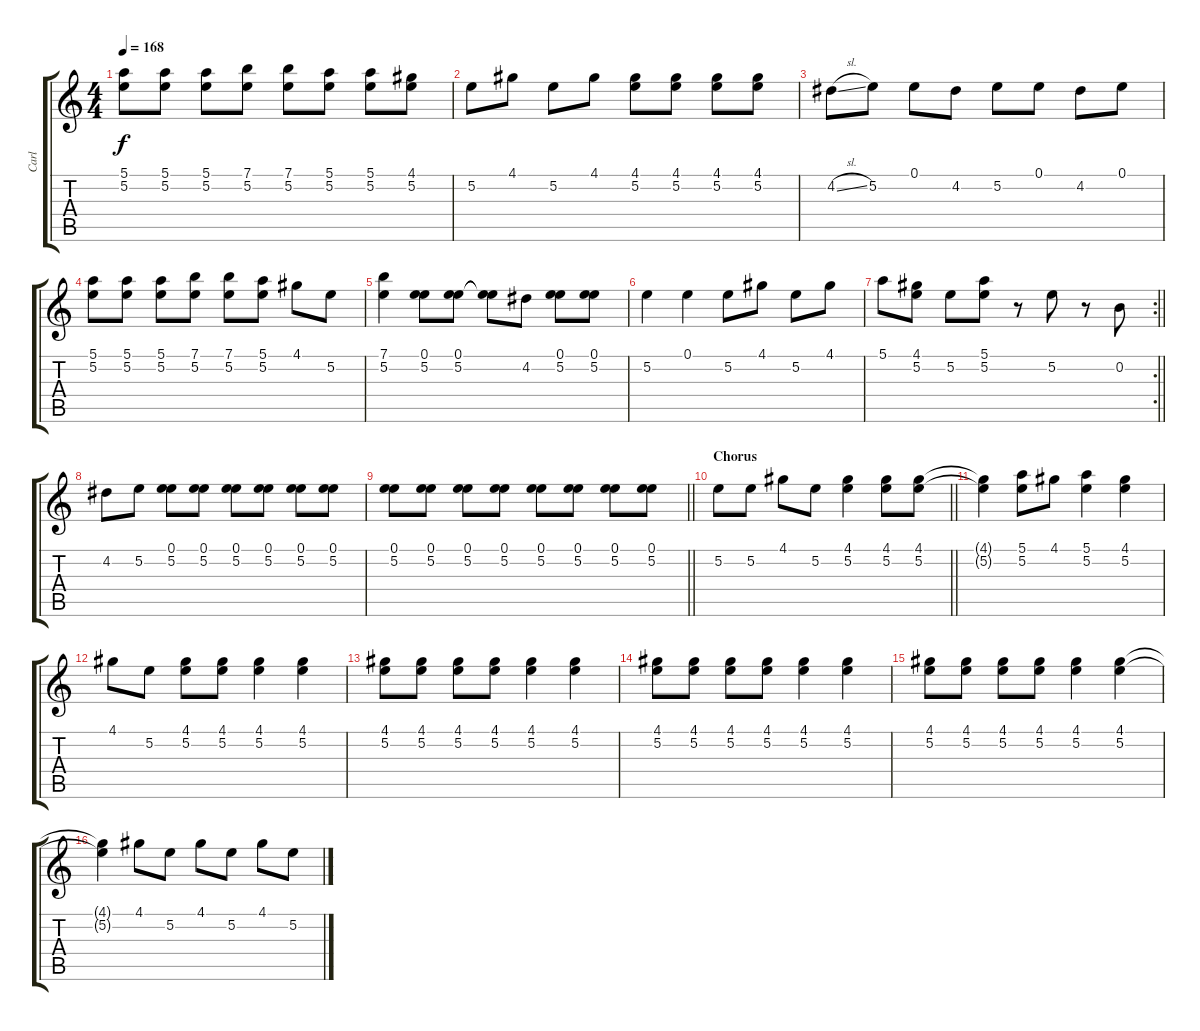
\track ("Carl" "Carl") {instrument distortionguitar}
\staff {score tabs}
\tuning (E4 B3 G3 D3 A2 E2) {hide}
\ts (4 4)
\tempo 168
\clef g2
\ks c
(5.1 5.2).8{dy f} (5.1 5.2).8 (5.1 5.2).8 (7.1 5.2).8 (7.1 5.2).8 (5.1 5.2).8 (5.1 5.2).8 (4.1 5.2).8 |
5.2.8 4.1.8 5.2.8 4.1.8 (4.1 5.2).8 (4.1 5.2).8 (4.1 5.2).8 (4.1 5.2).8 |
4.2{sl}.8 5.2.8 0.1.8 4.2.8 5.2.8 0.1.8 4.2.8 0.1.8 |
(5.1 5.2).8 (5.1 5.2).8 (5.1 5.2).8 (7.1 5.2).8 (7.1 5.2).8 (5.1 5.2).8 4.1.8 5.2.8 |
(7.1 5.2).4 (0.1 5.2).8 (0.1 5.2).8 (0.1{t} 5.2{t}).8 4.2.8 (0.1 5.2).8 (0.1 5.2).8 |
5.2.4 0.1.4 5.2.8 4.1.8 5.2.8 4.1.8 |
\rc 2
\barLineRight lightlight
5.1.8 (4.1 5.2).8 5.2.8 (5.1 5.2).8 r.8 5.2.8 r.8 0.2.8 |
4.2.8 5.2.8 (0.1 5.2).8 (0.1 5.2).8 (0.1 5.2).8 (0.1 5.2).8 (0.1 5.2).8 (0.1 5.2).8 |
\barLineRight lightlight
(0.1 5.2).8 (0.1 5.2).8 (0.1 5.2).8 (0.1 5.2).8 (0.1 5.2).8 (0.1 5.2).8 (0.1 5.2).8 (0.1 5.2).8 |
\section ("" "Chorus")
\barLineRight lightlight
5.2.8 5.2.8 4.1.8 5.2.8 (4.1 5.2).4 (4.1 5.2).8 (4.1 5.2).8 |
(4.1{t} 5.2{t}).4 (5.1 5.2).8 4.1.8 (5.1 5.2).4 (4.1 5.2).4 |
4.1.8 5.2.8 (4.1 5.2).8 (4.1 5.2).8 (4.1 5.2).4 (4.1 5.2).4 |
(4.1 5.2).8 (4.1 5.2).8 (4.1 5.2).8 (4.1 5.2).8 (4.1 5.2).4 (4.1 5.2).4 |
(4.1 5.2).8 (4.1 5.2).8 (4.1 5.2).8 (4.1 5.2).8 (4.1 5.2).4 (4.1 5.2).4 |
(4.1 5.2).8 (4.1 5.2).8 (4.1 5.2).8 (4.1 5.2).8 (4.1 5.2).4 (4.1 5.2).4 |
(4.1{t} 5.2{t}).4 4.1.8 5.2.8 4.1.8 5.2.8 4.1.8 5.2.8
